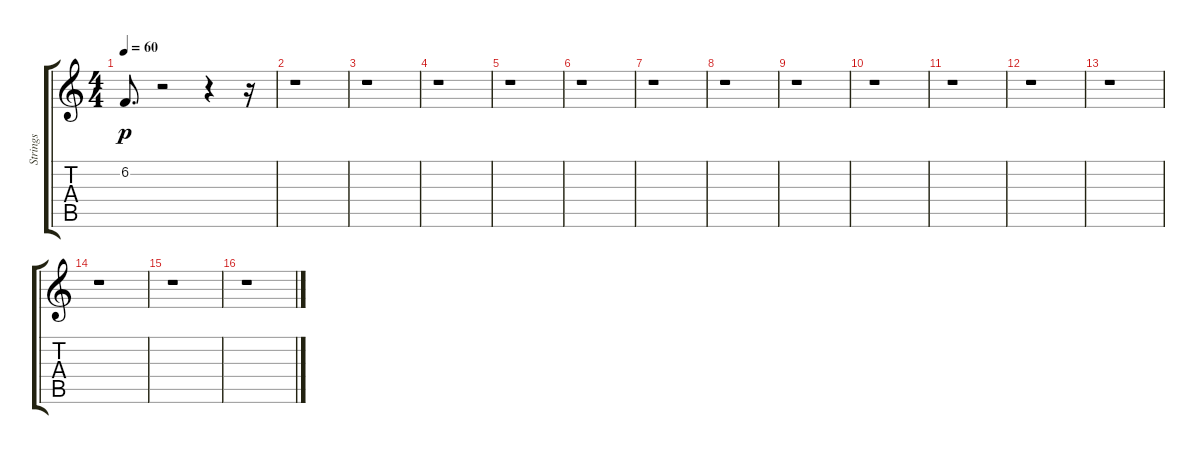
\track ("Strings" "Strings") {instrument stringensemble2}
\staff {score tabs}
\tuning (E4 B3 G3 D3 A2 E2) {hide}
\ts (4 4)
\tempo 60
\clef g2
\ks c
6.2.8{d dy p} r.2 r.4 r.16 |
r.1 |
r.1 |
r.1 |
r.1 |
r.1 |
r.1 |
r.1 |
r.1 |
r.1 |
r.1 |
r.1 |
r.1 |
r.1 |
r.1 |
r.1
